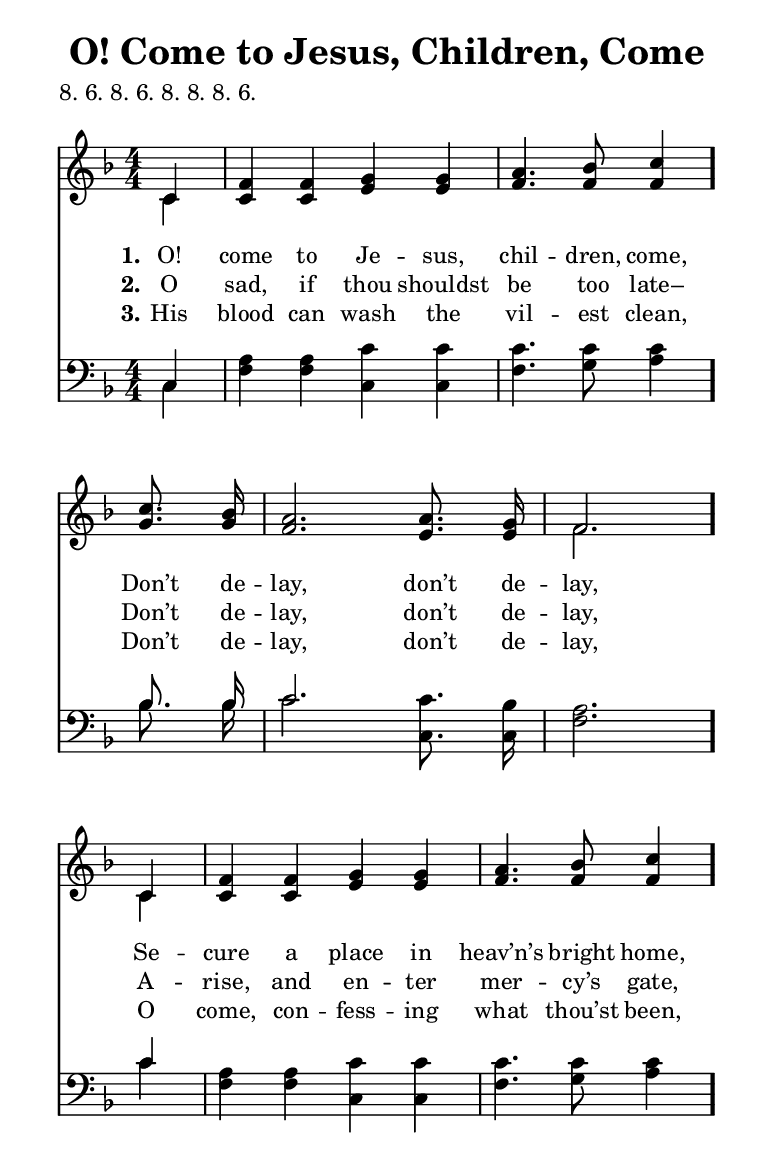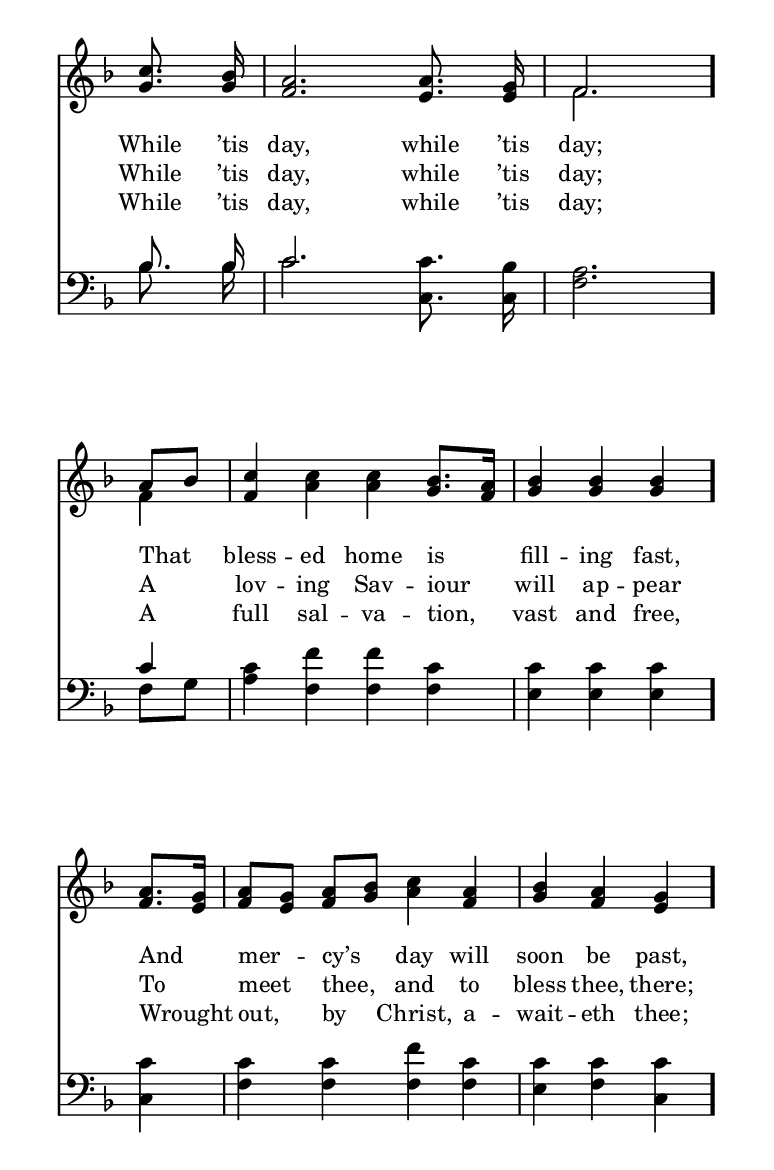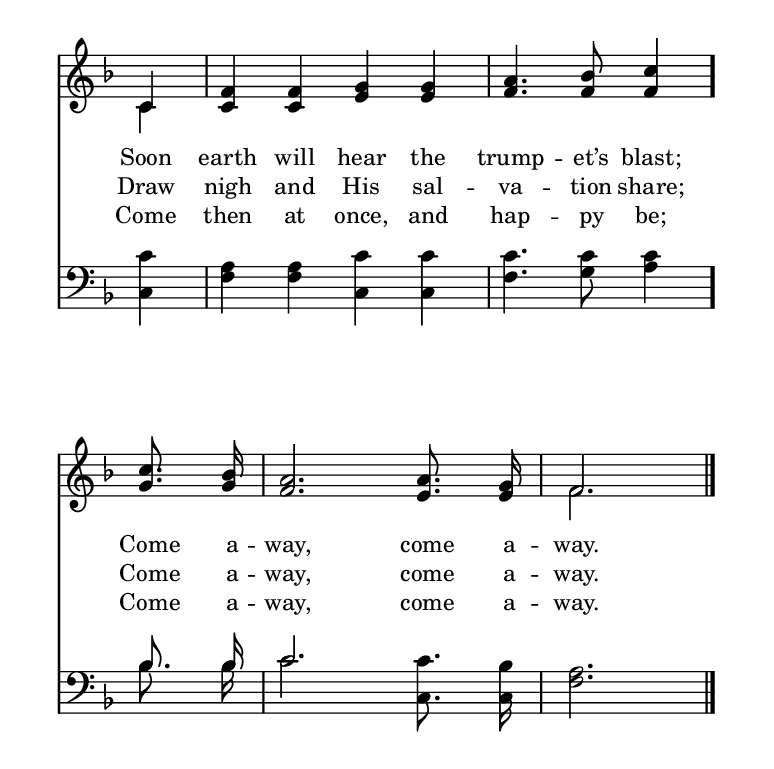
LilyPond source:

\include "common/global.ily"
\paper {
  \include "common/paper.ily"
}

\header{
  %children
  hymnnumber = "322"
  title = "O! Come to Jesus, Children, Come"
  tunename = "Don’t Delay"
  meter = "8. 6. 8. 6. 8. 8. 8. 6."
  poet = ""
  composer = ""
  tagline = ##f
}

global = {
  \include "common/overrides.ily"
  \override Staff.TimeSignature.style = #'numbered
  \time 4/4
  \override Score.MetronomeMark.transparent = ##t % hide all fermata changes too
  \tempo 4=90
  \key f \major
  \partial 4
  \autoBeamOff
}

notesSoprano = {
\global
\relative c' {

  c4 | f f g g | a4. bes8 c4
  c8. bes16 | a2. a8. g16 | f2. \break % not \eogbreak -- verified in letter version
  c4 | f f g g | a4. bes8 c4
  c8. bes16 | a2. a8. g16 | f2. \break

  a8[ bes] | c4 c c bes8.[ a16] | bes4 bes bes
  a8.[ g16] | a8[ g] a[ bes] c4 a | bes a g \break
  c,4 | f f g g | a4. bes8 c4
  c8. bes16 | a2. a8. g16 | f2.

  \bar "|."

}
}

notesAlto = {
\global
\relative e' {

  c4 | c c e e | f4. f8 f4
  g8. g16 | f2. e8. e16 | f2.
  c4 | c c e e | f4. f8 f4
  g8. g16 | f2. e8. e16 | f2.

  f4 | f a a g8.[ f16] | g4 g g
  f8.[ e16] | f8[ e] f[ g] a4 f | g f e
  c4 | c c e e | f4. f8 f4
  g8. g16 | f2. e8. e16 | f2.

}
}

notesTenor = {
\global
\relative a, {

  c4 | a' a c c | c4. c8 c4
  bes8. bes16 | c2. c8. bes16 a2.
  c4 | a a c c | c4. c8 c4
  bes8. bes16 | c2. c8. bes16 a2.

  c4 | c f f c | c c c
  c4 | c c f c | c c c
  c4 | a a c c | c4. c8 c4
  bes8. bes16 | c2. c8. bes16 a2.

}
}

notesBass = {
\global
\relative f {

  c4 | f f c c | f4. g8 a4
  bes8. bes16 | c2. c,8. c16 | f2.
  c'4 | f, f c c | f4. g8 a4
  bes8. bes16 | c2. c,8. c16 | f2.

  f8[ g] | a4 f f f | e e e
  c4 | f f f f | e f c
  c4 | f f c c | f4. g8 a4
  bes8. bes16 | c2. c,8. c16 | f2.

}
}

wordsA = \lyricmode {
\set stanza = "1."

O! come to Je -- sus, chil -- dren, come, \bar "."
Don’t de -- lay, don’t de -- lay, \bar "."
Se -- cure a place in heav’n’s bright home, \bar "."
While ’tis day, while ’tis day; \bar "."
That bless -- ed home is fill -- ing fast, \bar "."
And mer -- cy’s day will soon be past, \bar "."
Soon earth will hear the trump -- et’s blast; \bar "."
Come a -- way, come a -- way. \bar "."

}

wordsB = \lyricmode {
\set stanza = "2."

O sad, if thou shouldst be too late–
Don’t de -- lay, don’t de -- lay,
A -- rise, and en -- ter mer -- cy’s gate,
While ’tis day, while ’tis day;
A lov -- ing Sav -- iour will ap -- pear
To meet thee, and to bless thee, there;
Draw nigh and His sal -- va -- tion share;
Come a -- way, come a -- way.

}

wordsC = \lyricmode {
\set stanza = "3."

His blood can wash the vil -- est clean,
Don’t de -- lay, don’t de -- lay,
O come, con -- fess -- ing what thou’st been,
While ’tis day, while ’tis day;
A full sal -- va -- tion, vast and free,
Wrought out, by Christ, a -- wait -- eth thee;
Come then at once, and hap -- py be;
Come a -- way, come a -- way.

}

\score {
  \context ChoirStaff <<
    \context Staff = upper <<
      \set Staff.autoBeaming = ##f
      \set ChoirStaff.systemStartDelimiter = #'SystemStartBar
      \set ChoirStaff.printPartCombineTexts = ##f
      \partcombine #'(2 . 9) \notesSoprano \notesAlto
      \context NullVoice = sopranos { \voiceOne << \notesSoprano >> }
      \context NullVoice = altos { \voiceTwo << \notesAlto >> }
      \context Lyrics = one   \lyricsto sopranos \wordsA
      \context Lyrics = two   \lyricsto sopranos \wordsB
      \context Lyrics = three \lyricsto sopranos \wordsC
    >>
    \context Staff = men <<
      \set Staff.autoBeaming = ##f
      \clef bass
      \set ChoirStaff.printPartCombineTexts = ##f
      \partcombine #'(2 . 9) \notesTenor \notesBass
      \context NullVoice = tenors { \voiceOne << \notesTenor >> }
      \context NullVoice = basses { \voiceTwo << \notesBass >> }
    >>
  >>
  \layout {
    \include "common/layout.ily"
  }
  \midi{
    \include "common/midi.ily"
  }
}

\version "2.19.49"  % necessary for upgrading to future LilyPond versions.

% vi:set et ts=2 sw=2 ai nocindent syntax=lilypond:
